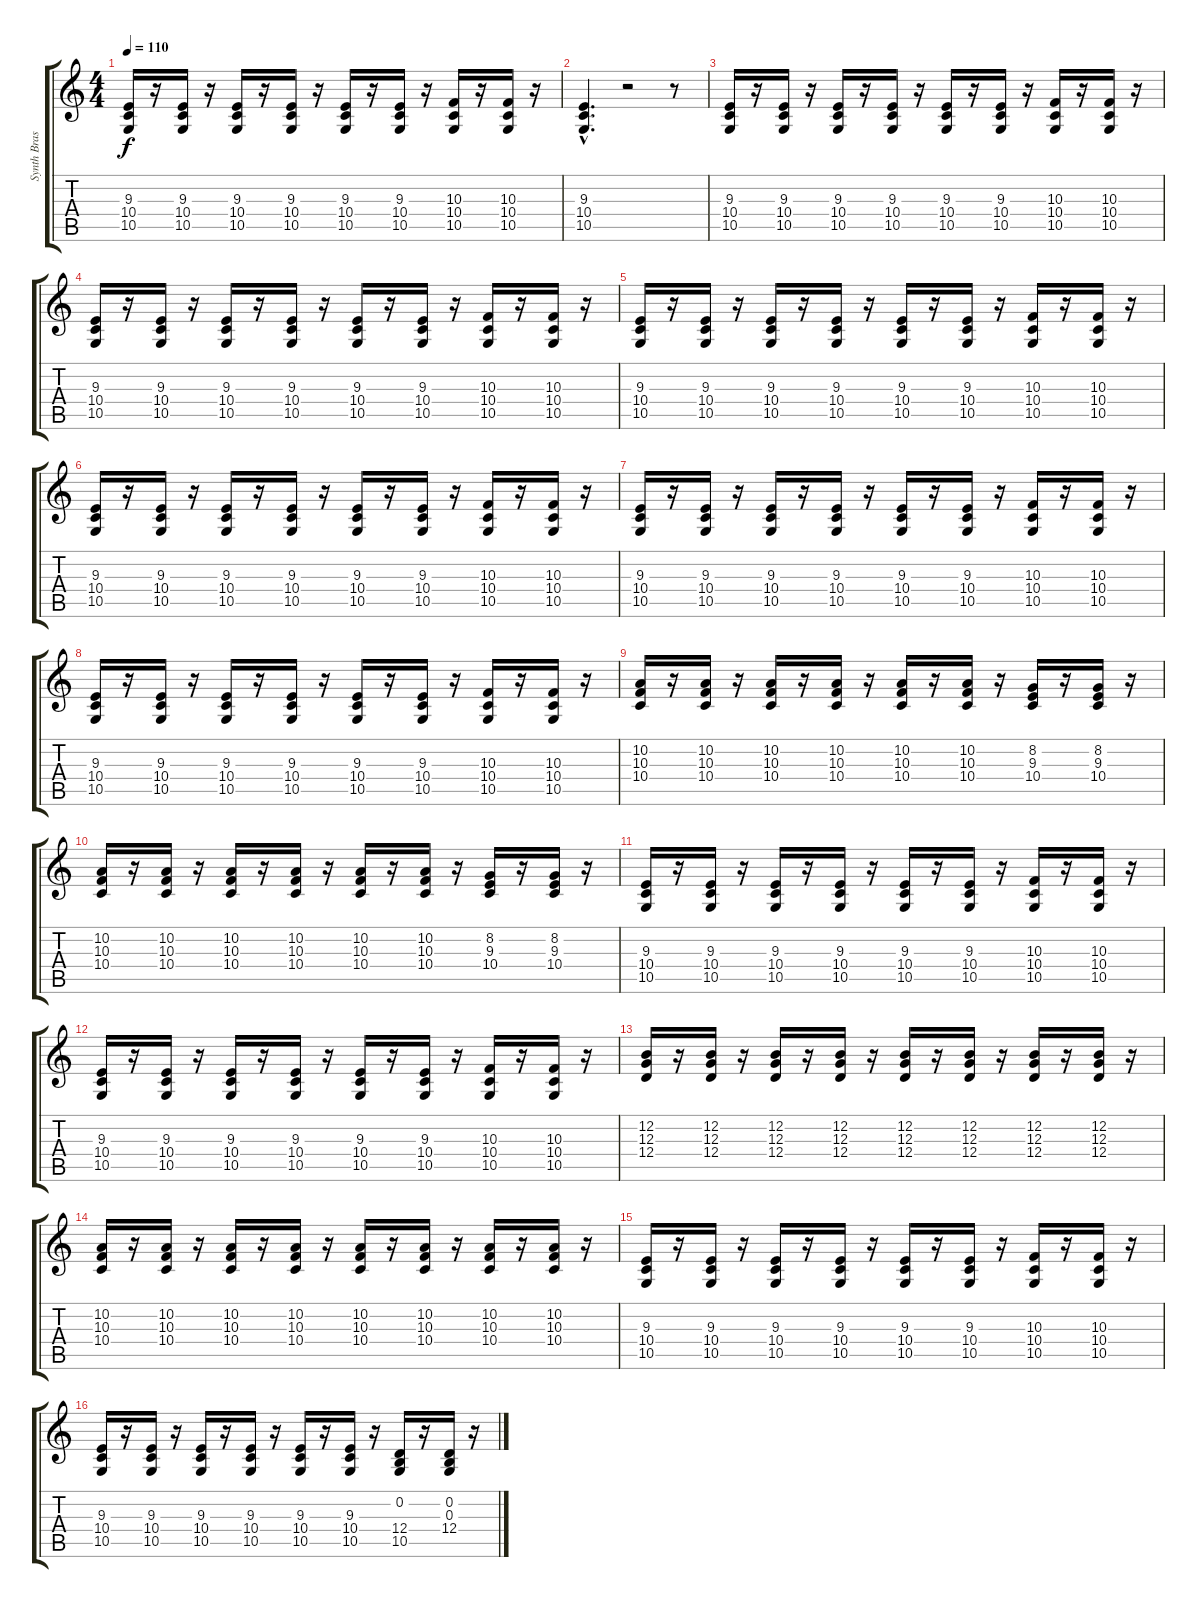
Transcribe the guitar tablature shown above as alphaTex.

\track ("Synth Brass 1" "Synth Bras") {instrument synthbrass1}
\staff {score tabs}
\tuning (E4 B3 G3 D3 A2 E2) {hide}
\ts (4 4)
\tempo 110
\clef g2
\ks c
(9.3 10.4 10.5).16{dy f} r.16 (9.3 10.4 10.5).16 r.16 (9.3 10.4 10.5).16 r.16 (9.3 10.4 10.5).16 r.16 (9.3 10.4 10.5).16 r.16 (9.3 10.4 10.5).16 r.16 (10.3 10.4 10.5).16 r.16 (10.3 10.4 10.5).16 r.16 |
(9.3{hac} 10.4{hac} 10.5{hac}).4{d} r.2 r.8 |
(9.3 10.4 10.5).16 r.16 (9.3 10.4 10.5).16 r.16 (9.3 10.4 10.5).16 r.16 (9.3 10.4 10.5).16 r.16 (9.3 10.4 10.5).16 r.16 (9.3 10.4 10.5).16 r.16 (10.3 10.4 10.5).16 r.16 (10.3 10.4 10.5).16 r.16 |
(9.3 10.4 10.5).16 r.16 (9.3 10.4 10.5).16 r.16 (9.3 10.4 10.5).16 r.16 (9.3 10.4 10.5).16 r.16 (9.3 10.4 10.5).16 r.16 (9.3 10.4 10.5).16 r.16 (10.3 10.4 10.5).16 r.16 (10.3 10.4 10.5).16 r.16 |
(9.3 10.4 10.5).16 r.16 (9.3 10.4 10.5).16 r.16 (9.3 10.4 10.5).16 r.16 (9.3 10.4 10.5).16 r.16 (9.3 10.4 10.5).16 r.16 (9.3 10.4 10.5).16 r.16 (10.3 10.4 10.5).16 r.16 (10.3 10.4 10.5).16 r.16 |
(9.3 10.4 10.5).16 r.16 (9.3 10.4 10.5).16 r.16 (9.3 10.4 10.5).16 r.16 (9.3 10.4 10.5).16 r.16 (9.3 10.4 10.5).16 r.16 (9.3 10.4 10.5).16 r.16 (10.3 10.4 10.5).16 r.16 (10.3 10.4 10.5).16 r.16 |
(9.3 10.4 10.5).16 r.16 (9.3 10.4 10.5).16 r.16 (9.3 10.4 10.5).16 r.16 (9.3 10.4 10.5).16 r.16 (9.3 10.4 10.5).16 r.16 (9.3 10.4 10.5).16 r.16 (10.3 10.4 10.5).16 r.16 (10.3 10.4 10.5).16 r.16 |
(9.3 10.4 10.5).16 r.16 (9.3 10.4 10.5).16 r.16 (9.3 10.4 10.5).16 r.16 (9.3 10.4 10.5).16 r.16 (9.3 10.4 10.5).16 r.16 (9.3 10.4 10.5).16 r.16 (10.3 10.4 10.5).16 r.16 (10.3 10.4 10.5).16 r.16 |
(10.2 10.3 10.4).16 r.16 (10.2 10.3 10.4).16 r.16 (10.2 10.3 10.4).16 r.16 (10.2 10.3 10.4).16 r.16 (10.2 10.3 10.4).16 r.16 (10.2 10.3 10.4).16 r.16 (8.2 9.3 10.4).16 r.16 (8.2 9.3 10.4).16 r.16 |
(10.2 10.3 10.4).16 r.16 (10.2 10.3 10.4).16 r.16 (10.2 10.3 10.4).16 r.16 (10.2 10.3 10.4).16 r.16 (10.2 10.3 10.4).16 r.16 (10.2 10.3 10.4).16 r.16 (8.2 9.3 10.4).16 r.16 (8.2 9.3 10.4).16 r.16 |
(9.3 10.4 10.5).16 r.16 (9.3 10.4 10.5).16 r.16 (9.3 10.4 10.5).16 r.16 (9.3 10.4 10.5).16 r.16 (9.3 10.4 10.5).16 r.16 (9.3 10.4 10.5).16 r.16 (10.3 10.4 10.5).16 r.16 (10.3 10.4 10.5).16 r.16 |
(9.3 10.4 10.5).16 r.16 (9.3 10.4 10.5).16 r.16 (9.3 10.4 10.5).16 r.16 (9.3 10.4 10.5).16 r.16 (9.3 10.4 10.5).16 r.16 (9.3 10.4 10.5).16 r.16 (10.3 10.4 10.5).16 r.16 (10.3 10.4 10.5).16 r.16 |
(12.2 12.3 12.4).16 r.16 (12.2 12.3 12.4).16 r.16 (12.2 12.3 12.4).16 r.16 (12.2 12.3 12.4).16 r.16 (12.2 12.3 12.4).16 r.16 (12.2 12.3 12.4).16 r.16 (12.2 12.3 12.4).16 r.16 (12.2 12.3 12.4).16 r.16 |
(10.2 10.3 10.4).16 r.16 (10.2 10.3 10.4).16 r.16 (10.2 10.3 10.4).16 r.16 (10.2 10.3 10.4).16 r.16 (10.2 10.3 10.4).16 r.16 (10.2 10.3 10.4).16 r.16 (10.2 10.3 10.4).16 r.16 (10.2 10.3 10.4).16 r.16 |
(9.3 10.4 10.5).16 r.16 (9.3 10.4 10.5).16 r.16 (9.3 10.4 10.5).16 r.16 (9.3 10.4 10.5).16 r.16 (9.3 10.4 10.5).16 r.16 (9.3 10.4 10.5).16 r.16 (10.3 10.4 10.5).16 r.16 (10.3 10.4 10.5).16 r.16 |
(9.3 10.4 10.5).16 r.16 (9.3 10.4 10.5).16 r.16 (9.3 10.4 10.5).16 r.16 (9.3 10.4 10.5).16 r.16 (9.3 10.4 10.5).16 r.16 (9.3 10.4 10.5).16 r.16 (0.2 12.4 10.5).16 r.16 (0.2 0.3 12.4).16 r.16
